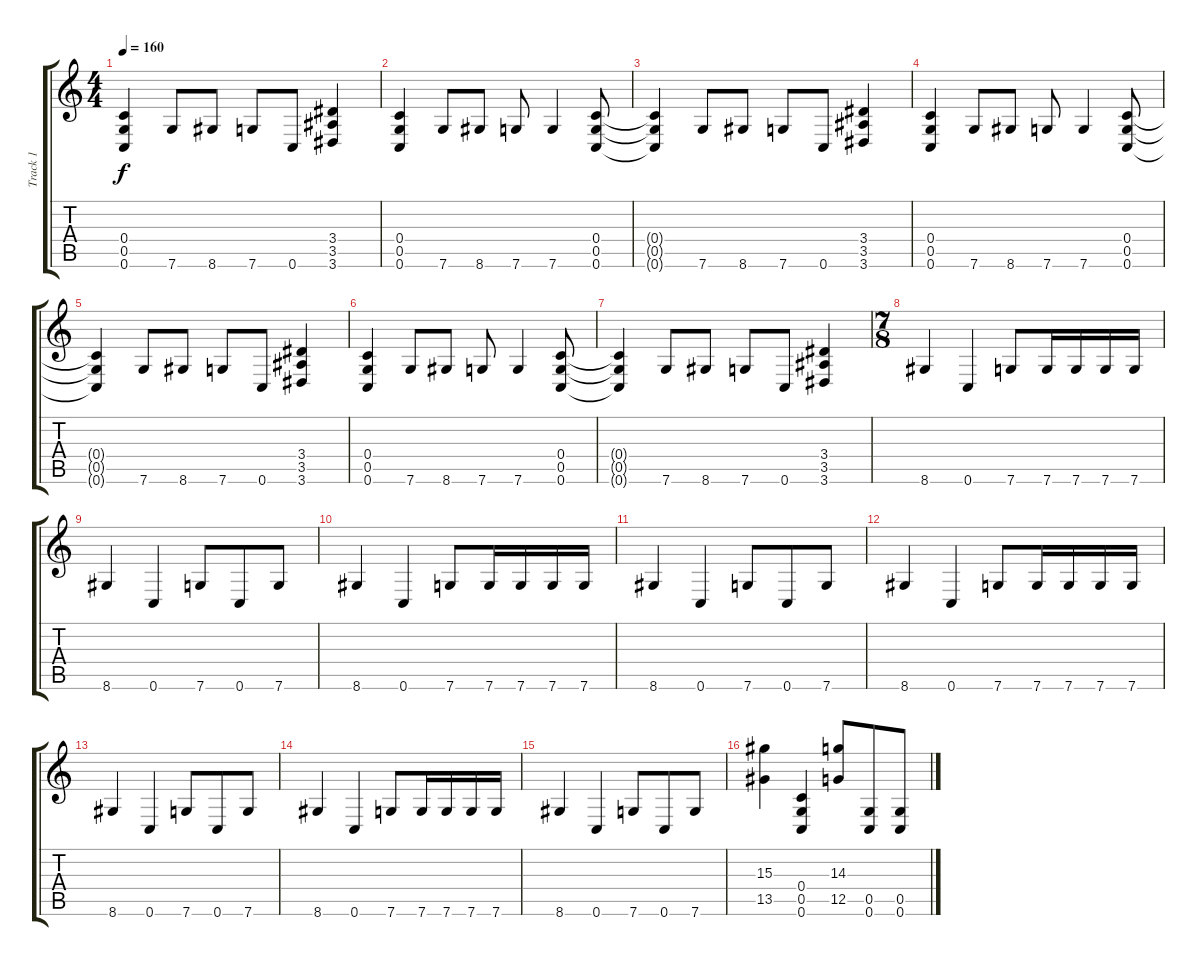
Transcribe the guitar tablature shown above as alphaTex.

\track ("Track 1" "Track 1") {instrument distortionguitar}
\staff {score tabs}
\tuning (D4 A3 F3 C3 G2 C2) {hide}
\ts (4 4)
\tempo 160
\clef g2
\ks c
(0.4{t} 0.5{t} 0.6{t}).4{dy f} 7.6.8 8.6.8 7.6.8 0.6.8 (3.4 3.5 3.6).4 |
(0.4 0.5 0.6).4 7.6.8 8.6.8 7.6.8 7.6.4 (0.4 0.5 0.6).8 |
(0.4{t} 0.5{t} 0.6{t}).4 7.6.8 8.6.8 7.6.8 0.6.8 (3.4 3.5 3.6).4 |
(0.4 0.5 0.6).4 7.6.8 8.6.8 7.6.8 7.6.4 (0.4 0.5 0.6).8 |
(0.4{t} 0.5{t} 0.6{t}).4 7.6.8 8.6.8 7.6.8 0.6.8 (3.4 3.5 3.6).4 |
(0.4 0.5 0.6).4 7.6.8 8.6.8 7.6.8 7.6.4 (0.4 0.5 0.6).8 |
(0.4{t} 0.5{t} 0.6{t}).4 7.6.8 8.6.8 7.6.8 0.6.8 (3.4 3.5 3.6).4 |
\ts (7 8)
8.6.4 0.6.4 7.6.8 7.6.16 7.6.16 7.6.16 7.6.16 |
8.6.4 0.6.4 7.6.8 0.6.8 7.6.8 |
8.6.4 0.6.4 7.6.8 7.6.16 7.6.16 7.6.16 7.6.16 |
8.6.4 0.6.4 7.6.8 0.6.8 7.6.8 |
8.6.4 0.6.4 7.6.8 7.6.16 7.6.16 7.6.16 7.6.16 |
8.6.4 0.6.4 7.6.8 0.6.8 7.6.8 |
8.6.4 0.6.4 7.6.8 7.6.16 7.6.16 7.6.16 7.6.16 |
8.6.4 0.6.4 7.6.8 0.6.8 7.6.8 |
(15.3 13.5).4 (0.4 0.5 0.6).4 (14.3 12.5).8 (0.5 0.6).8 (0.5 0.6).8
